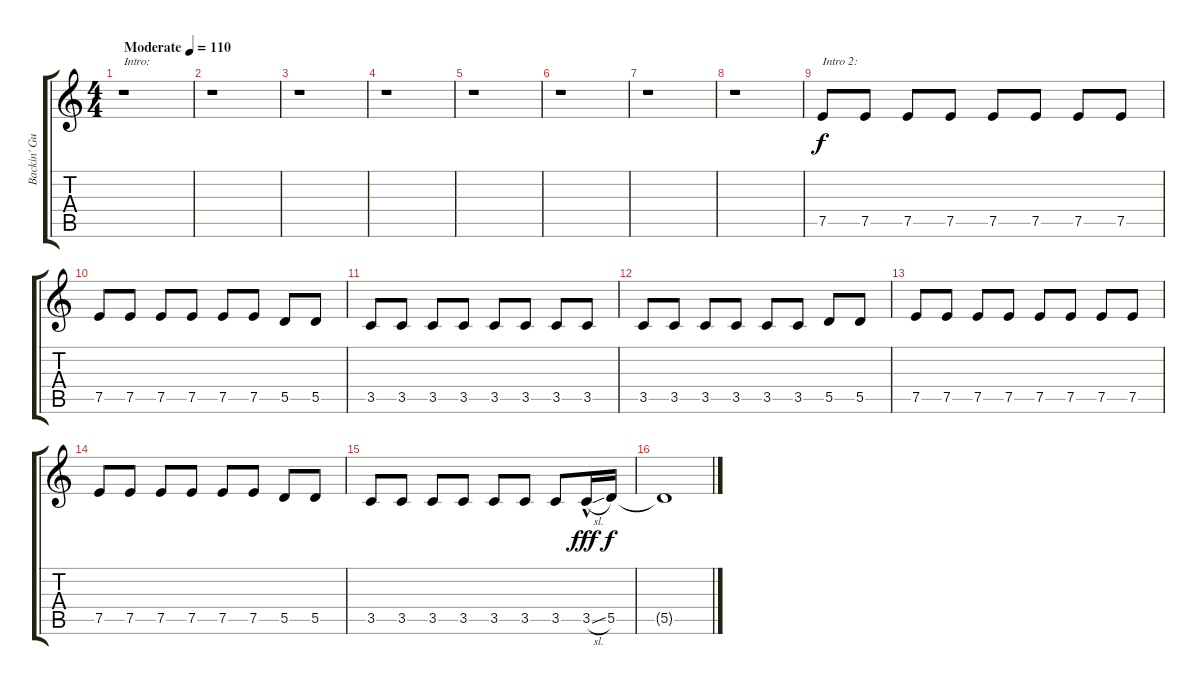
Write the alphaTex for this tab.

\track ("Backin' Guitar" "Backin' Gu") {instrument electricguitarclean}
\staff {score tabs}
\tuning (E4 B3 G3 D3 A2 E2) {hide}
\ts (4 4)
\tempo (110 "Moderate")
\clef g2
\ks c
r.1{txt "Intro:" dy f instrument electricguitarclean} |
r.1 |
r.1 |
r.1 |
r.1 |
r.1 |
r.1 |
r.1 |
7.5.8{txt "Intro 2:"} 7.5.8 7.5.8 7.5.8 7.5.8 7.5.8 7.5.8 7.5.8 |
7.5.8 7.5.8 7.5.8 7.5.8 7.5.8 7.5.8 5.5.8 5.5.8 |
3.5.8 3.5.8 3.5.8 3.5.8 3.5.8 3.5.8 3.5.8 3.5.8 |
3.5.8 3.5.8 3.5.8 3.5.8 3.5.8 3.5.8 5.5.8 5.5.8 |
7.5.8 7.5.8 7.5.8 7.5.8 7.5.8 7.5.8 7.5.8 7.5.8 |
7.5.8 7.5.8 7.5.8 7.5.8 7.5.8 7.5.8 5.5.8 5.5.8 |
3.5.8 3.5.8 3.5.8 3.5.8 3.5.8 3.5.8 3.5.8 3.5{sl hac}.16{dy fff} 5.5.16{dy f} |
5.5{t}.1
